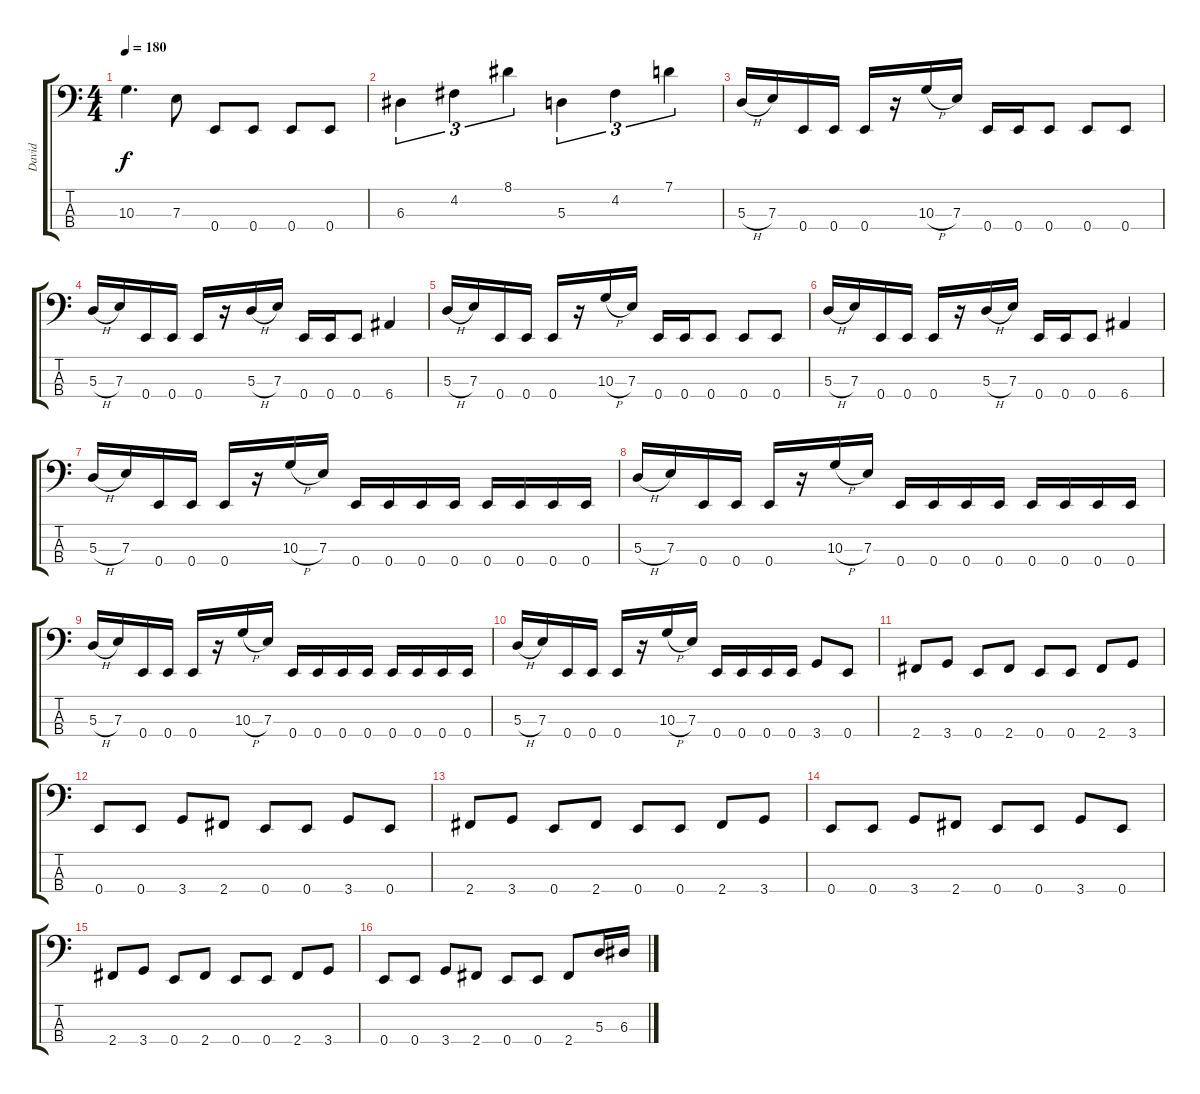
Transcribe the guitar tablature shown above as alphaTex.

\track ("David" "David") {solo instrument electricbasspick}
\staff {score tabs}
\tuning (G2 D2 A1 E1) {hide}
\ts (4 4)
\tempo 180
\clef f4
\ks c
10.3.4{d dy f} 7.3.8 0.4.8 0.4.8 0.4.8 0.4.8 |
6.3.4{tu (3 2)} 4.2.4{tu (3 2)} 8.1.4{tu (3 2)} 5.3.4{tu (3 2)} 4.2.4{tu (3 2)} 7.1.4{tu (3 2)} |
5.3{h}.16 7.3.16 0.4.16 0.4.16 0.4.16 r.16 10.3{h}.16 7.3.16 0.4.16 0.4.16 0.4.8 0.4.8 0.4.8 |
5.3{h}.16 7.3.16 0.4.16 0.4.16 0.4.16 r.16 5.3{h}.16 7.3.16 0.4.16 0.4.16 0.4.8 6.4.4 |
5.3{h}.16 7.3.16 0.4.16 0.4.16 0.4.16 r.16 10.3{h}.16 7.3.16 0.4.16 0.4.16 0.4.8 0.4.8 0.4.8 |
5.3{h}.16 7.3.16 0.4.16 0.4.16 0.4.16 r.16 5.3{h}.16 7.3.16 0.4.16 0.4.16 0.4.8 6.4.4 |
5.3{h}.16 7.3.16 0.4.16 0.4.16 0.4.16 r.16 10.3{h}.16 7.3.16 0.4.16 0.4.16 0.4.16 0.4.16 0.4.16 0.4.16 0.4.16 0.4.16 |
5.3{h}.16 7.3.16 0.4.16 0.4.16 0.4.16 r.16 10.3{h}.16 7.3.16 0.4.16 0.4.16 0.4.16 0.4.16 0.4.16 0.4.16 0.4.16 0.4.16 |
5.3{h}.16 7.3.16 0.4.16 0.4.16 0.4.16 r.16 10.3{h}.16 7.3.16 0.4.16 0.4.16 0.4.16 0.4.16 0.4.16 0.4.16 0.4.16 0.4.16 |
5.3{h}.16 7.3.16 0.4.16 0.4.16 0.4.16 r.16 10.3{h}.16 7.3.16 0.4.16 0.4.16 0.4.16 0.4.16 3.4.8 0.4.8 |
2.4.8 3.4.8 0.4.8 2.4.8 0.4.8 0.4.8 2.4.8 3.4.8 |
0.4.8 0.4.8 3.4.8 2.4.8 0.4.8 0.4.8 3.4.8 0.4.8 |
2.4.8 3.4.8 0.4.8 2.4.8 0.4.8 0.4.8 2.4.8 3.4.8 |
0.4.8 0.4.8 3.4.8 2.4.8 0.4.8 0.4.8 3.4.8 0.4.8 |
2.4.8 3.4.8 0.4.8 2.4.8 0.4.8 0.4.8 2.4.8 3.4.8 |
0.4.8 0.4.8 3.4.8 2.4.8 0.4.8 0.4.8 2.4.8 5.3.16 6.3.16
